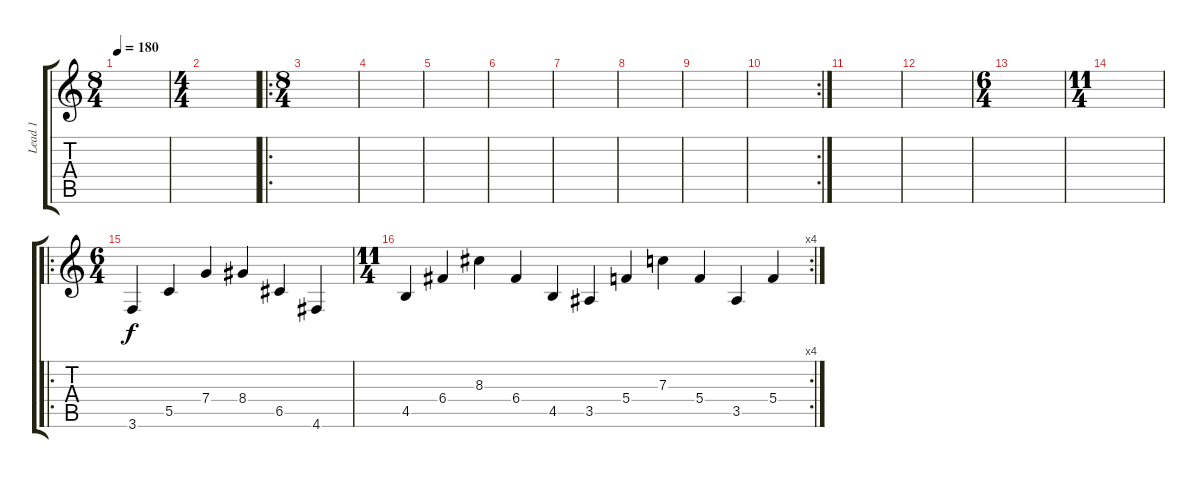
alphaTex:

\track ("Lead 1" "Lead 1") {instrument distortionguitar}
\staff {score tabs}
\tuning (D4 A3 F3 C3 G2 D2) {hide}
\ts (8 4)
\tempo 180
\clef g2
\ks c
|
\ts (4 4)
|
\ro
\ts (8 4)
|
|
|
|
|
|
|
\rc 2
|
|
|
\ts (6 4)
|
\ts (11 4)
|
\ro
\ts (6 4)
3.6.4 5.5.4 7.4.4 8.4.4 6.5.4 4.6.4 |
\rc 4
\ts (11 4)
4.5.4 6.4.4 8.3.4 6.4.4 4.5.4 3.5.4 5.4.4 7.3.4 5.4.4 3.5.4 5.4.4
